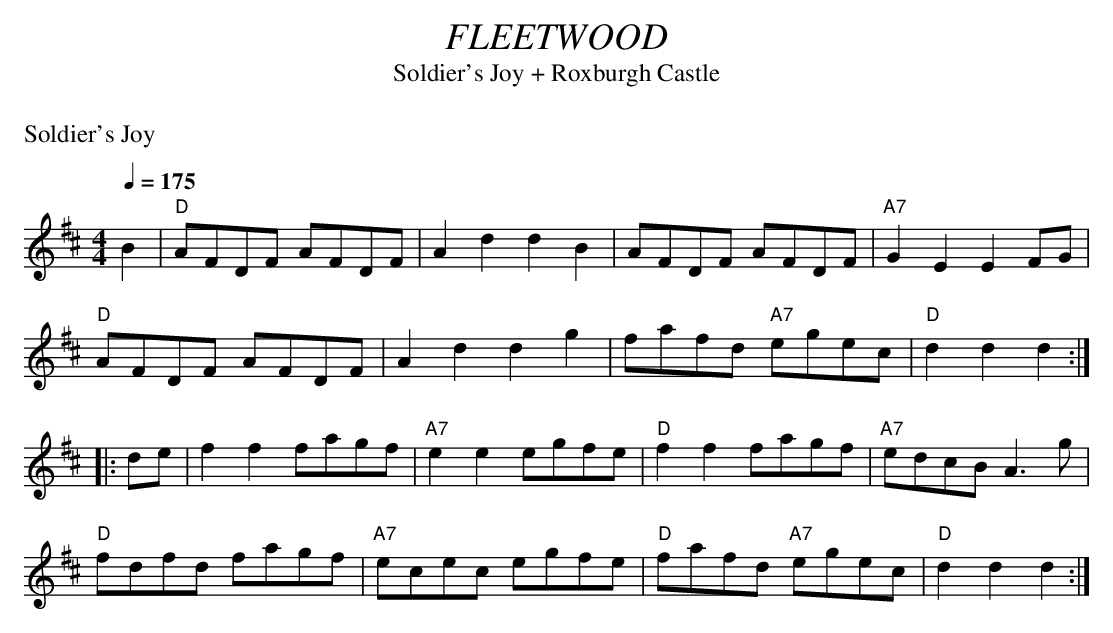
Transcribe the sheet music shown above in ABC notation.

X:1
T:FLEETWOOD
T:
T:Soldier's Joy + Roxburgh Castle
M:4/4
L:1/8
K:D
%%text
%%text Soldier's Joy
%%text
Q:1/4=175
B2|"D"AFDF AFDF|A2d2d2B2|AFDF AFDF|"A7"G2E2E2FG|
"D"AFDF AFDF|A2d2d2g2|fafd" A7  "  egec|"D"d2d2d2:|
|:de|f2f2fagf|"A7"e2e2egfe|"D"f2f2fagf|"A7"edcB A3g|
"D"fdfd fagf|"A7"ecec egfe|"D"fafd"A7"  egec|"D"d2d2d2:|
